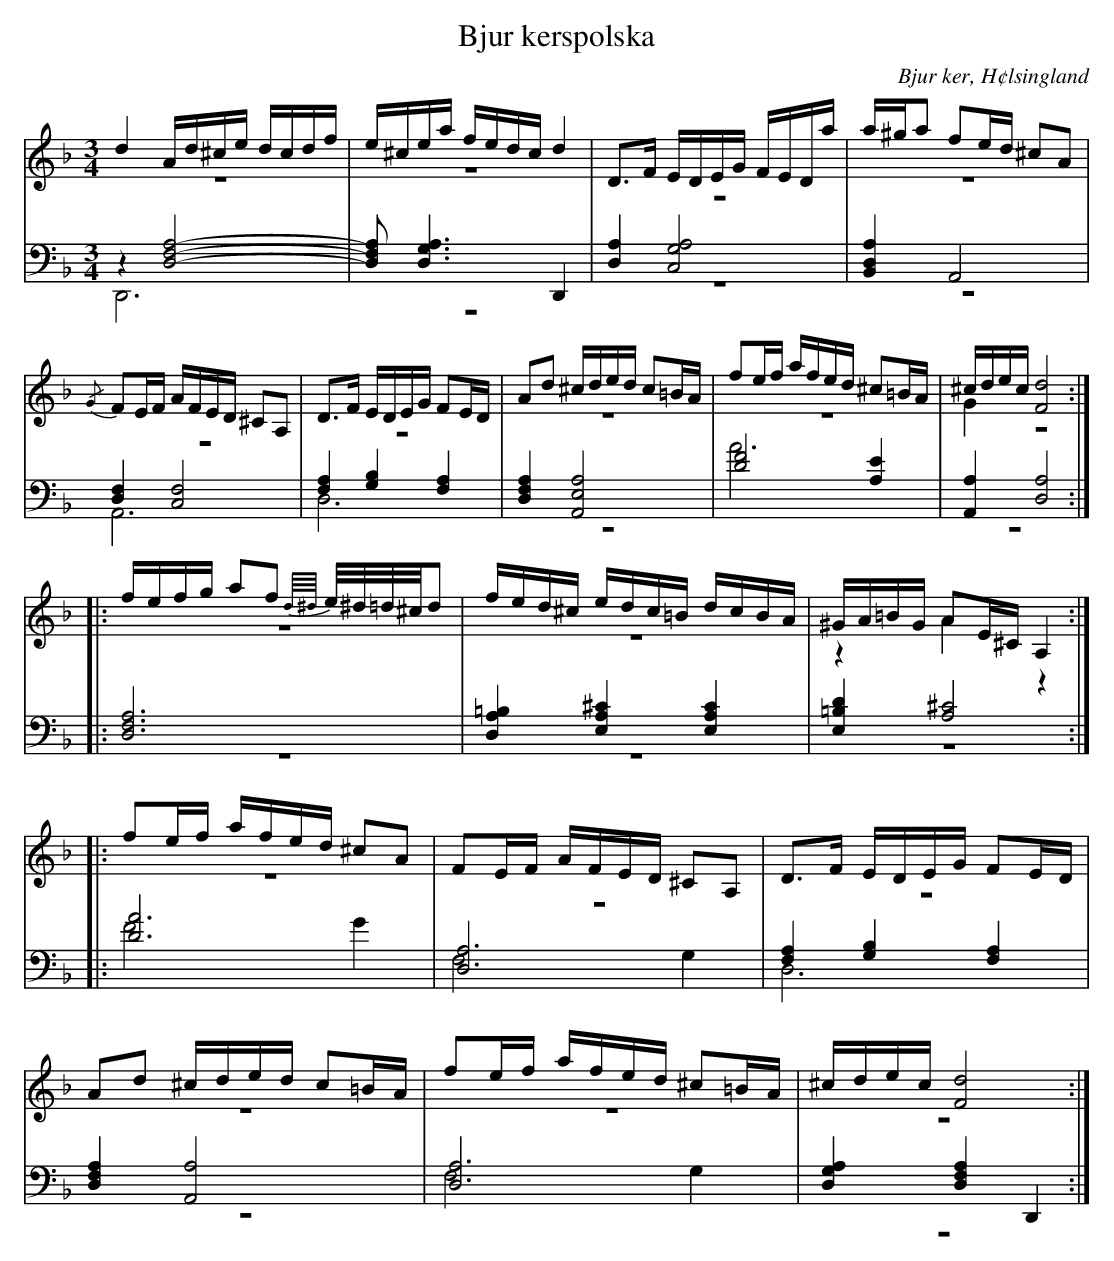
X:1
T: Bjur kerspolska
O: Bjur ker, H¢lsingland
M: 3/4
L: 1/16
K: Dm
V:1
V:2 merge
V:3
V:4 merge
V:1
d4 Ad^ce dcdf |e^cea fedc d4|D2>F2 EDEG FEDa|a^ga2 f2ed ^c2A2|
{/G}F2EF AFED ^C2A,2|D2>F2 EDEG F2ED|A2d2 ^cded c2=BA|f2ef afed ^c2=BA|^cdec [F8d8]:|
|:fefg a2f2 {d//^d//}e/^d/=d/^c/d2 |fed^c edc=B dcBA|^GA=BG A2E^C A,4:|
|:f2ef afed ^c2A2|F2EF AFED ^C2A,2|D2>F2 EDEG F2ED|
A2d2 ^cded c2=BA|f2ef afed ^c2=BA|^cdec [F8d8]:|
V:2
z12|z12|z12|z12|
z12|z12|z12|z12|G4 z8:|
|:z12|z12|z4 A4 z4:|
|:z12|z12|z12|
z12|z12|z12:|
V:3 clef=bass
z4 [D,8F,8 A,8]-|[D,2F,2 A,2] [D,6G,6A,6] D,,4|[D,4A,4] [C,8G,8A,8]|[B,,4D,4A,4] A,,8|
[D,4F,4] [C,8F,8]|[F,4A,4] [G,4B,4] [F,4A,4]|[D,4F,4A,4] [A,,8E,8A,8]|[D8F8] [A,4E4]|[A,,4A,4] [D,8A,8]:|
|:[D,12F,12A,12]|[D,4A,4=B,4] [E,4A,4^C4] [E,4A,4C4]|[E,4=B,4D4] [A,8^C8]:|
|:[D12A12]|[D,12A,12]|[F,4A,4] [G,4B,4] [F,4A,4]|
[D,4F,4A,4] [A,,8A,8]|[D,12A,12]|[D,4G,4A,4] [D,4F,4A,4] D,,4:|
V:4 clef=bass
D,,12|z12|z12|z12|
A,,12|D,12|z12|A12|z12:|
|:z12|z12|z12:|
|:F8 G4|F,8 G,4|D,12|
z12|F,8 G,4|z12:|
